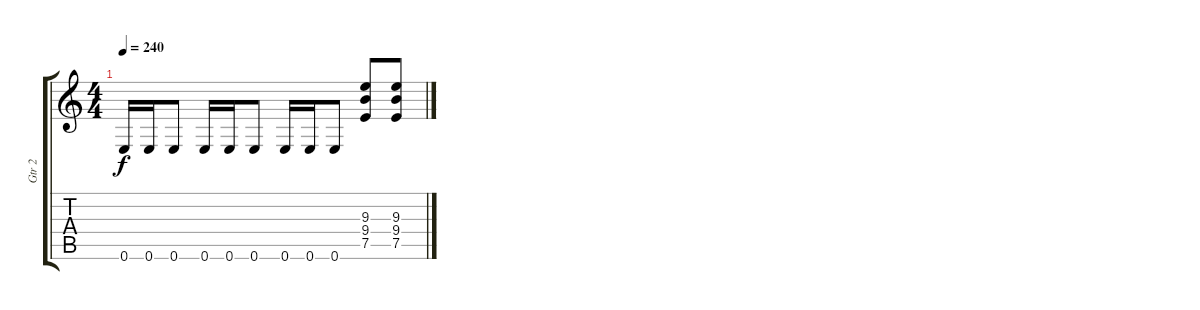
\track ("Gtr 2" "Gtr 2") {instrument distortionguitar}
\staff {score tabs}
\tuning (E4 B3 G3 D3 A2 E2) {hide}
\ts (4 4)
\tempo 240
\clef g2
\ks c
0.6.16{dy f} 0.6.16 0.6.8 0.6.16 0.6.16 0.6.8 0.6.16 0.6.16 0.6.8 (9.3 9.4 7.5).8 (9.3 9.4 7.5).8
